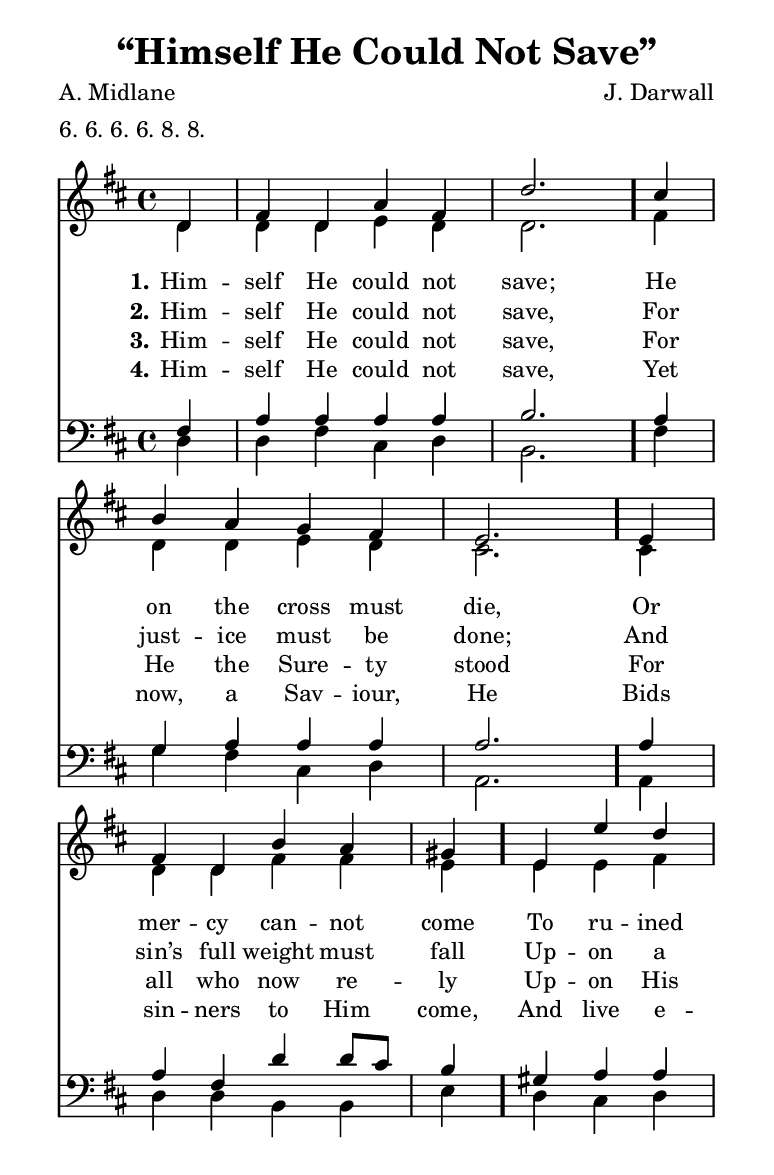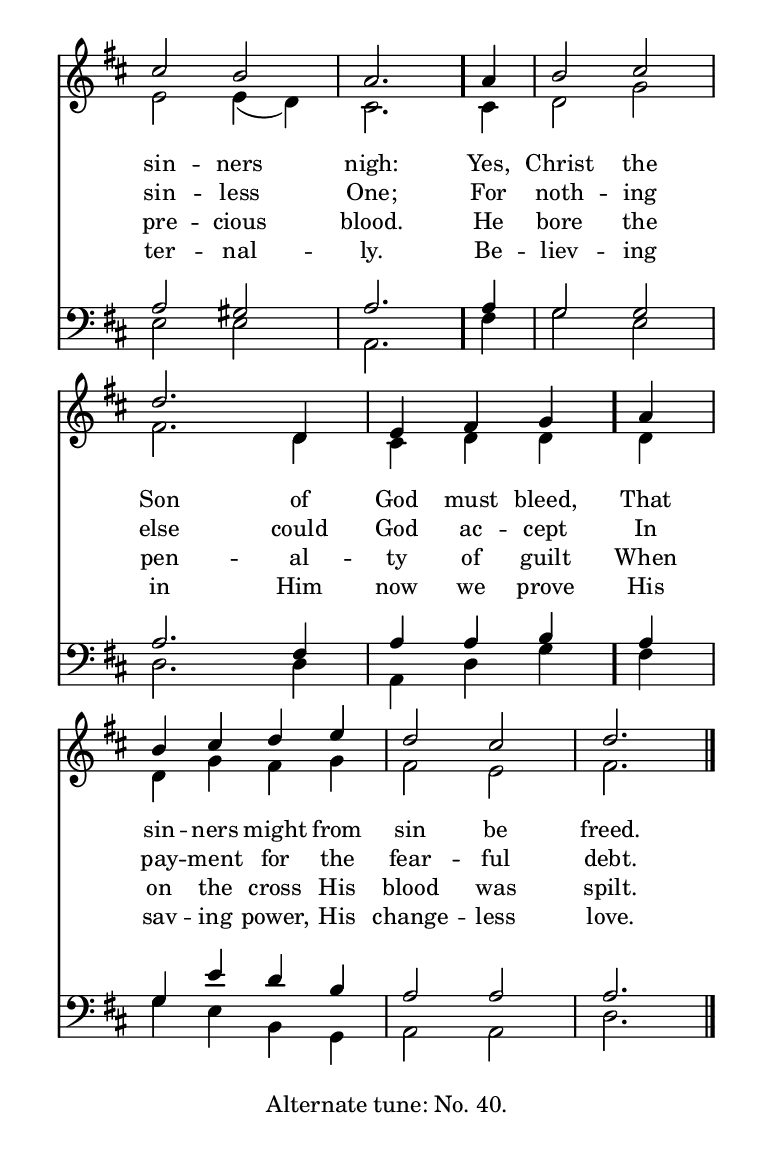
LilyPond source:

\include "common/global.ily"
\paper {
  \include "common/paper.ily"
  ragged-bottom = ##t
  ragged-last-bottom = ##t
  systems-per-page = 3
  %page-count = ##f
}

\header{
  hymnnumber = "115"
  title = "“Himself He Could Not Save”"
  tunename = "Darwall"
  meter = "6. 6. 6. 6. 8. 8."
  poet = "A. Midlane"
  composer = "J. Darwall"
  %copyright = ""
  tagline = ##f
}

% for fermata in MIDI
ta = { \tempo 4=120 }
tb = { \tempo 4=60 }

patternAA = { c4 | c4 c4 c4 c4 | c2. }

patternBA = { c4 | c4 c4 c4 c4      | c4 }
patternBB = { c4 | c4 c4 c4 c8[ c8] | c4 }

patternCA = { c4 c4 c4 | c2 c2      | c2. }
patternCB = { c4 c4 c4 | c2 c4( c4) | c2. }

patternDA = { c4 | c2 c2 | c2. c4 | c4 c4 c4 }

patternEA = { c4 | c4 c4 c4 c4 | c2 c2 | c2. }

global = {
  \include "common/overrides.ily"
  \override Staff.TimeSignature.style = #'()
  \time 4/4
  \override Score.MetronomeMark.transparent = ##t % hide all fermata changes too
  \ta
  \key d \major
  \partial 4
  \autoBeamOff
}

notesSoprano = {
\global
\relative c' {

  \changePitch \patternAA { d | fis d a' fis | d' }
  \changePitch \patternAA { cis | b a g fis | e }
  \changePitch \patternBA { e | fis d b' a | gis }
  \changePitch \patternCA { e e' d | cis b | a }

  \changePitch \patternDA { a | b cis | d d, | e fis g }
  \changePitch \patternEA { a | b cis d e | d cis | d }

  \bar "|."

}
}

notesAlto = {
\global
\relative e' {

  \changePitch \patternAA { d | d d e d | d }
  \changePitch \patternAA { fis | d d e d | cis }
  \changePitch \patternBA { cis | d d fis fis | e }
  \changePitch \patternCB { e e fis | e e( d) | cis }

  \changePitch \patternDA { cis | d g | fis d | cis d d }
  \changePitch \patternEA { d | d g fis g | fis e | fis }

}
}

notesTenor = {
\global
\relative a {

  \changePitch \patternAA { fis | a a a a | b }
  \changePitch \patternAA { a | g a a a | a }
  \changePitch \patternBB { a | a fis d' d[ cis] | b }
  \changePitch \patternCA { gis a a | a gis | a } % original has g's here, not gis's

  \changePitch \patternDA { a | g g | a fis | a a b }
  \changePitch \patternEA { a | g e' d b | a a | a }

}
}

notesBass = {
\global
\relative f {

  \changePitch \patternAA { d | d fis cis d | b }
  \changePitch \patternAA { fis' | g fis cis d | a }
  \changePitch \patternBA { a | d d b b | e }
  \changePitch \patternCA { d cis d | e e | a, }

  \changePitch \patternDA { fis' | g e | d d | a d g }
  \changePitch \patternEA { fis | g e b g | a a | d }

}
}

wordsA = \lyricmode {
\set stanza = "1."

Him -- self He could not save; \bar "."
He on the cross must die, \bar "."
Or mer -- cy can -- not come \bar "."
To ru -- ined sin -- ners nigh: \bar "."
Yes, Christ the Son of God must bleed, \bar "."
That sin -- ners might from sin be freed. \bar "."

}

wordsB = \lyricmode {
\set stanza = "2."

Him -- self He could not save,
For just -- ice must be done;
And sin’s full weight must fall
Up -- on a sin -- less One;
For noth -- ing else could God ac -- cept
In pay -- ment for the fear -- ful debt.

}

wordsC = \lyricmode {
\set stanza = "3."

Him -- self He could not save,
For He the Sure -- ty stood
For all who now re -- ly Up -- on His pre -- cious blood.
He bore the pen -- al -- ty of guilt
When on the cross His blood was spilt.

}

wordsD = \lyricmode {
\set stanza = "4."

Him -- self He could not save,
Yet now, a Sav -- iour, He
Bids sin -- ners to Him come,
And live e -- ter -- nal -- ly.
Be -- liev -- ing in Him now we prove
His sav -- ing power, His change -- less love.

}

\score {
  \context ChoirStaff <<
    \context Staff = upper <<
      \set ChoirStaff.systemStartDelimiter = #'SystemStartBar
      \context Voice  = sopranos { \voiceOne << \notesSoprano >> }
      \context Voice  = altos { \voiceTwo << \notesAlto >> }
      \context Lyrics = one   \lyricsto sopranos \wordsA
      \context Lyrics = two   \lyricsto sopranos \wordsB
      \context Lyrics = three \lyricsto sopranos \wordsC
      \context Lyrics = four  \lyricsto sopranos \wordsD
    >>
    \context Staff = men <<
      \clef bass
      \context Voice  = tenors { \voiceOne << \notesTenor >> }
      \context Voice  = basses { \voiceTwo << \notesBass >> }
    >>
  >>
  \layout {
    \include "common/layout.ily"
  }
  \midi{
    \include "common/midi.ily"
  }
}

\noPageBreak \markup { \vspace #2 \fill-line { \raise #2 \line { Alternate tune: No. 40. } } }

\version "2.18.0"  % necessary for upgrading to future LilyPond versions.

% vi:set et ts=2 sw=2 ai nocindent syntax=lilypond:
